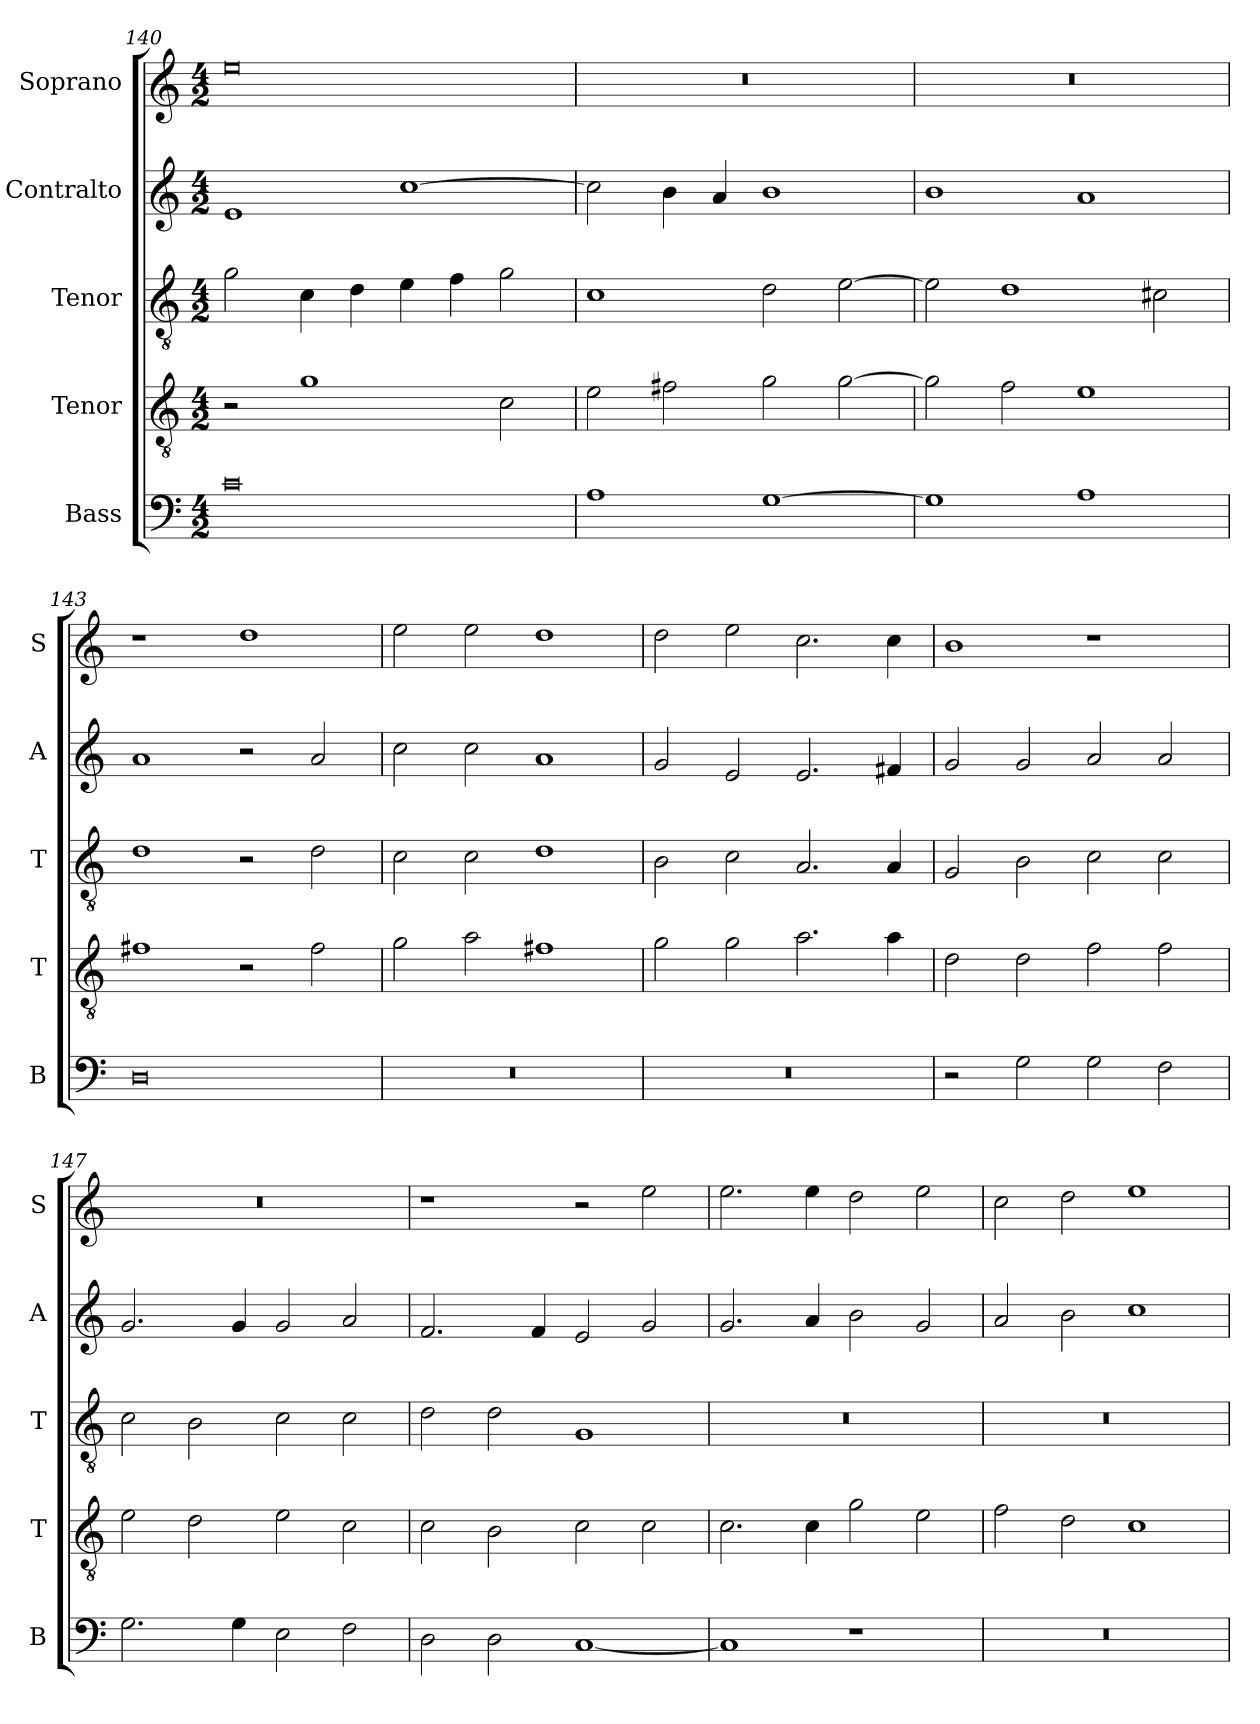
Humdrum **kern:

**kern	**kern	**kern	**kern	**kern
*part5	*part4	*part3	*part2	*part1
*staff5	*staff4	*staff3	*staff2	*staff1
*I"Bass	*I"Tenor	*I"Tenor	*I"Contralto	*I"Soprano
*I'B	*I'T	*I'T	*I'A	*I'S
*clefF4	*clefGv2	*clefGv2	*clefG2	*clefG2
*k[]	*k[]	*k[]	*k[]	*k[]
*G:mix	*G:mix	*G:mix	*G:mix	*G:mix
*M4/2	*M4/2	*M4/2	*M4/2	*M4/2
=140	=140	=140	=140	=140
0c	2r	2g	1e	0ee
.	1g	4c	.	.
.	.	4d	.	.
.	.	4e	[1cc	.
.	.	4f	.	.
.	2c	2g	.	.
=141	=141	=141	=141	=141
1A	2e	1c	2cc]	0r
.	2f#X	.	4b	.
.	.	.	4a	.
[1G	2g	2d	1b	.
.	[2g	[2e	.	.
=142	=142	=142	=142	=142
1G]	2g]	2e]	1b	0r
.	2f	1d	.	.
1A	1e	.	1a	.
.	.	2c#X	.	.
=143	=143	=143	=143	=143
0D	1f#X	1d	1a	1r
.	2r	2r	2r	1dd
.	2f#	2d	2a	.
=144	=144	=144	=144	=144
0r	2g	2c	2cc	2ee
.	2a	2c	2cc	2ee
.	1f#X	1d	1a	1dd
=145	=145	=145	=145	=145
0r	2g	2B	2g	2dd
.	2g	2c	2e	2ee
.	2.a	2.A	2.e	2.cc
.	4a	4A	4f#X	4cc
=146	=146	=146	=146	=146
2r	2d	2G	2g	1b
2G	2d	2B	2g	.
2G	2f	2c	2a	1r
2F	2f	2c	2a	.
=147	=147	=147	=147	=147
2.G	2e	2c	2.g	0r
.	2d	2B	.	.
4G	.	.	4g	.
2E	2e	2c	2g	.
2F	2c	2c	2a	.
=148	=148	=148	=148	=148
2D	2c	2d	2.f	1r
2D	2B	2d	.	.
.	.	.	4f	.
[1C	2c	1G	2e	2r
.	2c	.	2g	2ee
=149	=149	=149	=149	=149
1C]	2.c	0r	2.g	2.ee
.	4c	.	4a	4ee
1r	2g	.	2b	2dd
.	2e	.	2g	2ee
=150	=150	=150	=150	=150
0r	2f	0r	2a	2cc
.	2d	.	2b	2dd
.	1c	.	1cc	1ee
=	=	=	=	=
*-	*-	*-	*-	*-
